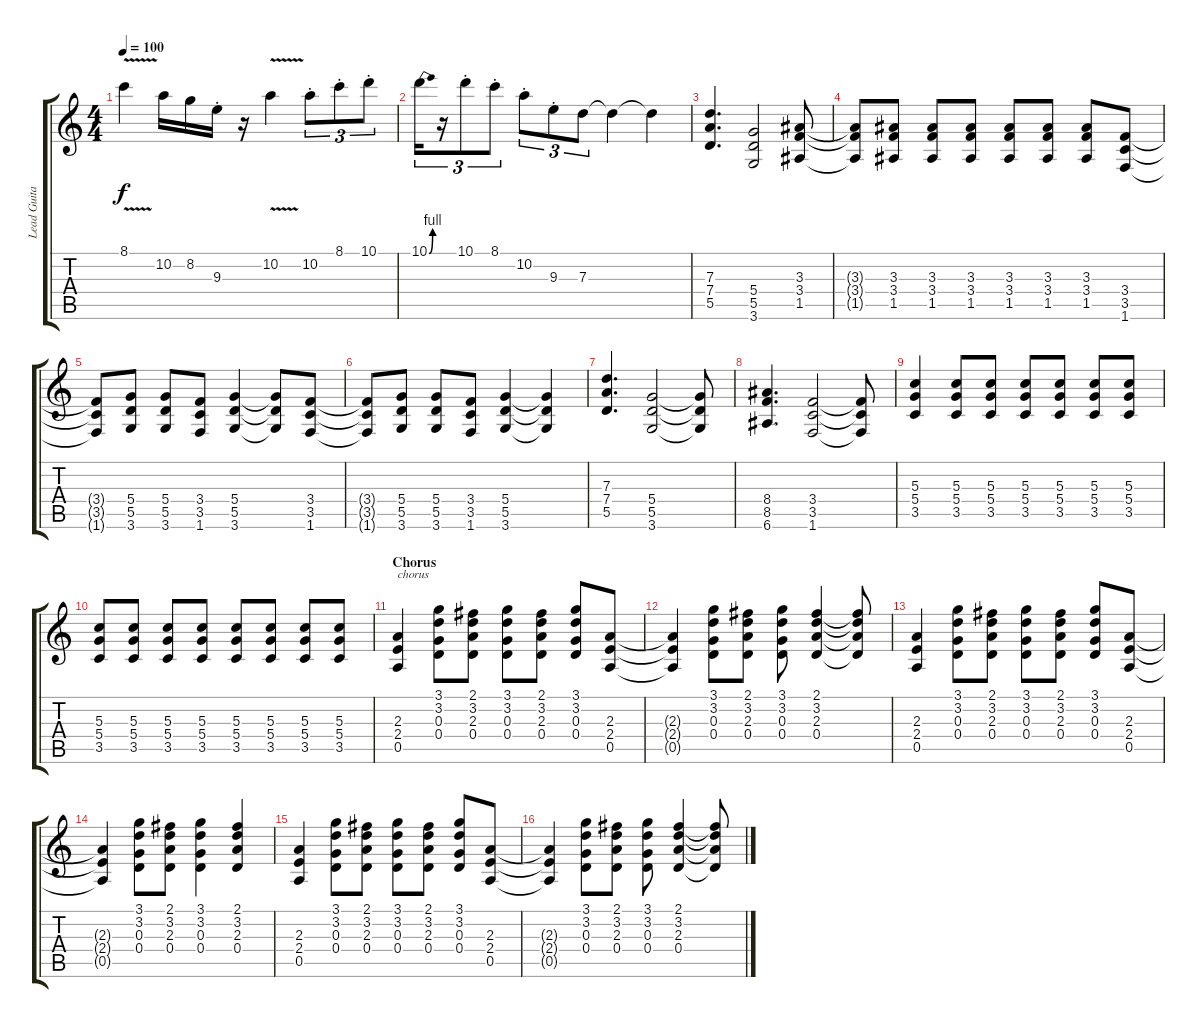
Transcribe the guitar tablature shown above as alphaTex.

\track ("Lead Guitar" "Lead Guita") {instrument overdrivenguitar}
\staff {score tabs}
\tuning (E4 B3 G3 D3 A2 E2) {hide}
\ts (4 4)
\tempo 100
\clef g2
\ks c
8.1{v}.4{dy f} 10.2.16 8.2.16 9.3{st}.16 r.16 10.2{v}.4 10.2{st}.8{tu (3 2)} 8.1{st}.8{tu (3 2)} 10.1{st}.8{tu (3 2)} |
10.1{be (bend 0 0 60 4)}.16{tu (3 2)} r.16{tu (3 2)} 10.1{st}.8{tu (3 2)} 8.1{st}.8{tu (3 2)} 10.2{st}.8{tu (3 2)} 9.3{st}.8{tu (3 2)} 7.3.8{tu (3 2)} 7.3{t}.4 7.3{t}.4 |
(7.3 7.4 5.5).4{d} (5.4 5.5 3.6).2 (3.3 3.4 1.5).8 |
(3.3{t} 3.4{t} 1.5{t}).8 (3.3 3.4 1.5).8 (3.3 3.4 1.5).8 (3.3 3.4 1.5).8 (3.3 3.4 1.5).8 (3.3 3.4 1.5).8 (3.3 3.4 1.5).8 (3.4 3.5 1.6).8 |
(3.4{t} 3.5{t} 1.6{t}).8 (5.4 5.5 3.6).8 (5.4 5.5 3.6).8 (3.4 3.5 1.6).8 (5.4 5.5 3.6).4 (5.4{t} 5.5{t} 3.6{t}).8 (3.4 3.5 1.6).8 |
(3.4{t} 3.5{t} 1.6{t}).8 (5.4 5.5 3.6).8 (5.4 5.5 3.6).8 (3.4 3.5 1.6).8 (5.4 5.5 3.6).4 (5.4{t} 5.5{t} 3.6{t}).4 |
(7.3 7.4 5.5).4{d} (5.4 5.5 3.6).2 (5.4{t} 5.5{t} 3.6{t}).8 |
(8.4 8.5 6.6).4{d} (3.4 3.5 1.6).2 (3.4{t} 3.5{t} 1.6{t}).8 |
(5.3 5.4 3.5).4 (5.3 5.4 3.5).8 (5.3 5.4 3.5).8 (5.3 5.4 3.5).8 (5.3 5.4 3.5).8 (5.3 5.4 3.5).8 (5.3 5.4 3.5).8 |
(5.3 5.4 3.5).8 (5.3 5.4 3.5).8 (5.3 5.4 3.5).8 (5.3 5.4 3.5).8 (5.3 5.4 3.5).8 (5.3 5.4 3.5).8 (5.3 5.4 3.5).8 (5.3 5.4 3.5).8 |
\section ("" "Chorus")
(2.3 2.4 0.5).4{txt "chorus"} (3.1 3.2 0.3 0.4).8 (2.1 3.2 2.3 0.4).8 (3.1 3.2 0.3 0.4).8 (2.1 3.2 2.3 0.4).8 (3.1 3.2 0.3 0.4).8 (2.3 2.4 0.5).8 |
(2.3{t} 2.4{t} 0.5{t}).4 (3.1 3.2 0.3 0.4).8 (2.1 3.2 2.3 0.4).8 (3.1 3.2 0.3 0.4).8 (2.1 3.2 2.3 0.4).4 (2.1{t} 3.2{t} 2.3{t} 0.4{t}).8 |
(2.3 2.4 0.5).4 (3.1 3.2 0.3 0.4).8 (2.1 3.2 2.3 0.4).8 (3.1 3.2 0.3 0.4).8 (2.1 3.2 2.3 0.4).8 (3.1 3.2 0.3 0.4).8 (2.3 2.4 0.5).8 |
(2.3{t} 2.4{t} 0.5{t}).4 (3.1 3.2 0.3 0.4).8 (2.1 3.2 2.3 0.4).8 (3.1 3.2 0.3 0.4).4 (2.1 3.2 2.3 0.4).4 |
(2.3 2.4 0.5).4 (3.1 3.2 0.3 0.4).8 (2.1 3.2 2.3 0.4).8 (3.1 3.2 0.3 0.4).8 (2.1 3.2 2.3 0.4).8 (3.1 3.2 0.3 0.4).8 (2.3 2.4 0.5).8 |
(2.3{t} 2.4{t} 0.5{t}).4 (3.1 3.2 0.3 0.4).8 (2.1 3.2 2.3 0.4).8 (3.1 3.2 0.3 0.4).8 (2.1 3.2 2.3 0.4).4 (2.1{t} 3.2{t} 2.3{t} 0.4{t}).8
